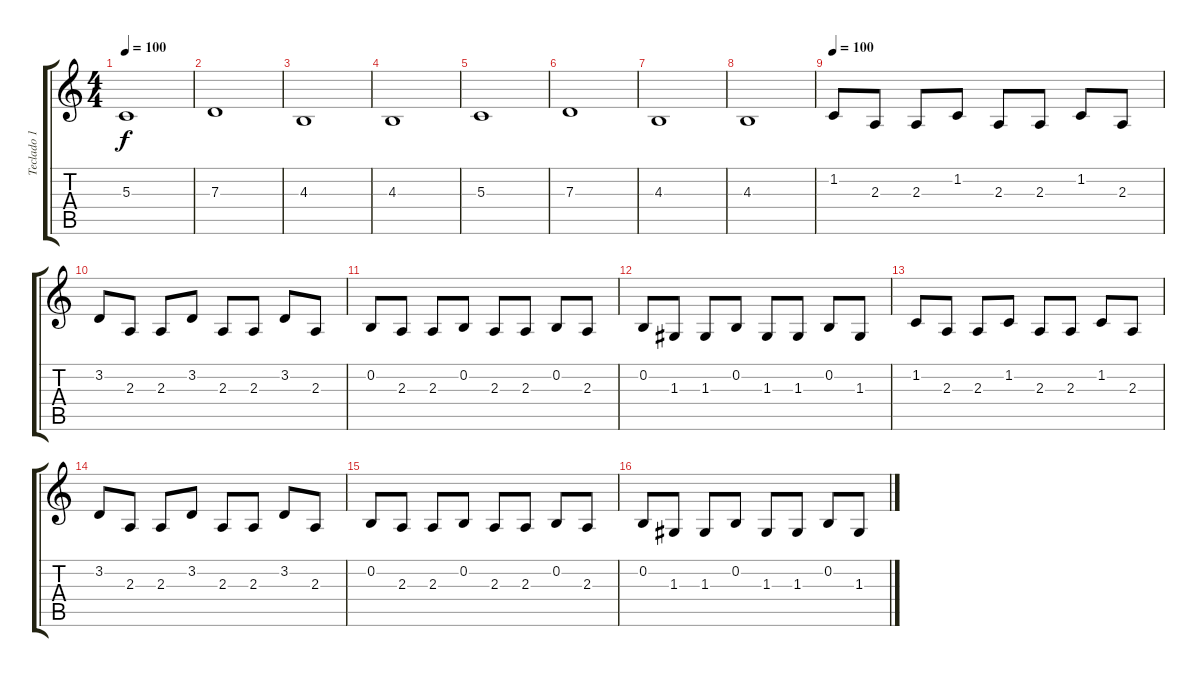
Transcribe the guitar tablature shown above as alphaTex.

\track ("Teclado 1" "Teclado 1") {instrument pad7halo}
\staff {score tabs}
\tuning (E4 B3 G3 D3 A2 E2) {hide}
\ts (4 4)
\tempo 100
\clef g2
\ks c
5.3.1{dy f instrument pad7halo} |
7.3.1 |
4.3.1 |
4.3.1 |
5.3.1 |
7.3.1 |
4.3.1 |
4.3.1 |
\tempo 100
1.2.8 2.3.8 2.3.8 1.2.8 2.3.8 2.3.8 1.2.8 2.3.8 |
3.2.8 2.3.8 2.3.8 3.2.8 2.3.8 2.3.8 3.2.8 2.3.8 |
0.2.8 2.3.8 2.3.8 0.2.8 2.3.8 2.3.8 0.2.8 2.3.8 |
0.2.8 1.3.8 1.3.8 0.2.8 1.3.8 1.3.8 0.2.8 1.3.8 |
1.2.8 2.3.8 2.3.8 1.2.8 2.3.8 2.3.8 1.2.8 2.3.8 |
3.2.8 2.3.8 2.3.8 3.2.8 2.3.8 2.3.8 3.2.8 2.3.8 |
0.2.8 2.3.8 2.3.8 0.2.8 2.3.8 2.3.8 0.2.8 2.3.8 |
0.2.8 1.3.8 1.3.8 0.2.8 1.3.8 1.3.8 0.2.8 1.3.8
